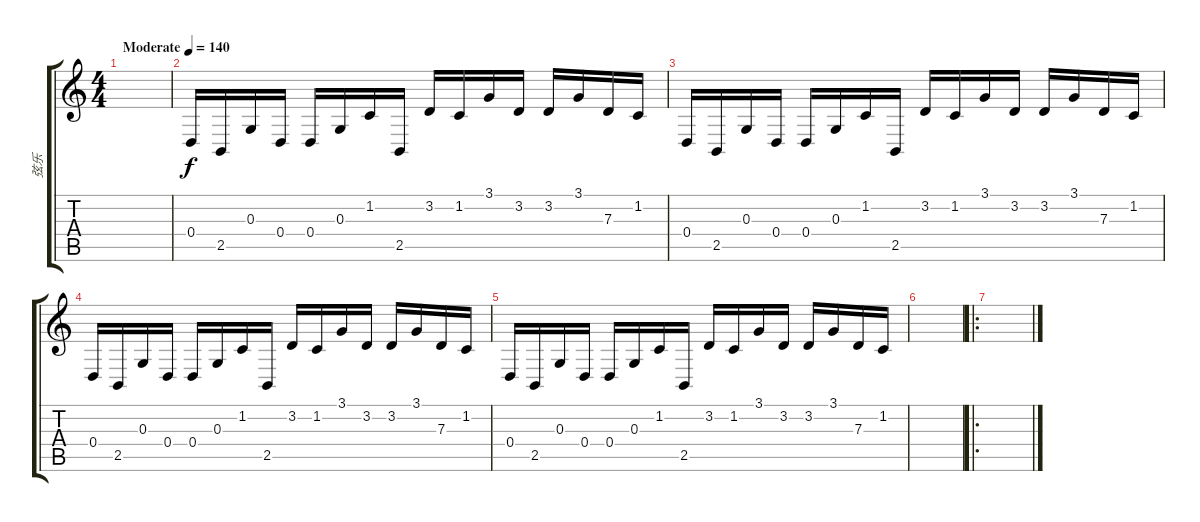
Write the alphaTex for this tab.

\track ("弦乐" "弦乐") {instrument lead1square}
\staff {score tabs}
\tuning (E4 B3 G3 D3 A2 E2) {hide}
\ts (4 4)
\tempo (140 "Moderate")
\clef g2
\ks c
|
0.4.16 2.5.16 0.3.16 0.4.16 0.4.16 0.3.16 1.2.16 2.5.16 3.2.16 1.2.16 3.1.16 3.2.16 3.2.16 3.1.16 7.3.16 1.2.16 |
0.4.16 2.5.16 0.3.16 0.4.16 0.4.16 0.3.16 1.2.16 2.5.16 3.2.16 1.2.16 3.1.16 3.2.16 3.2.16 3.1.16 7.3.16 1.2.16 |
0.4.16 2.5.16 0.3.16 0.4.16 0.4.16 0.3.16 1.2.16 2.5.16 3.2.16 1.2.16 3.1.16 3.2.16 3.2.16 3.1.16 7.3.16 1.2.16 |
0.4.16 2.5.16 0.3.16 0.4.16 0.4.16 0.3.16 1.2.16 2.5.16 3.2.16 1.2.16 3.1.16 3.2.16 3.2.16 3.1.16 7.3.16 1.2.16 |
|
\ro
